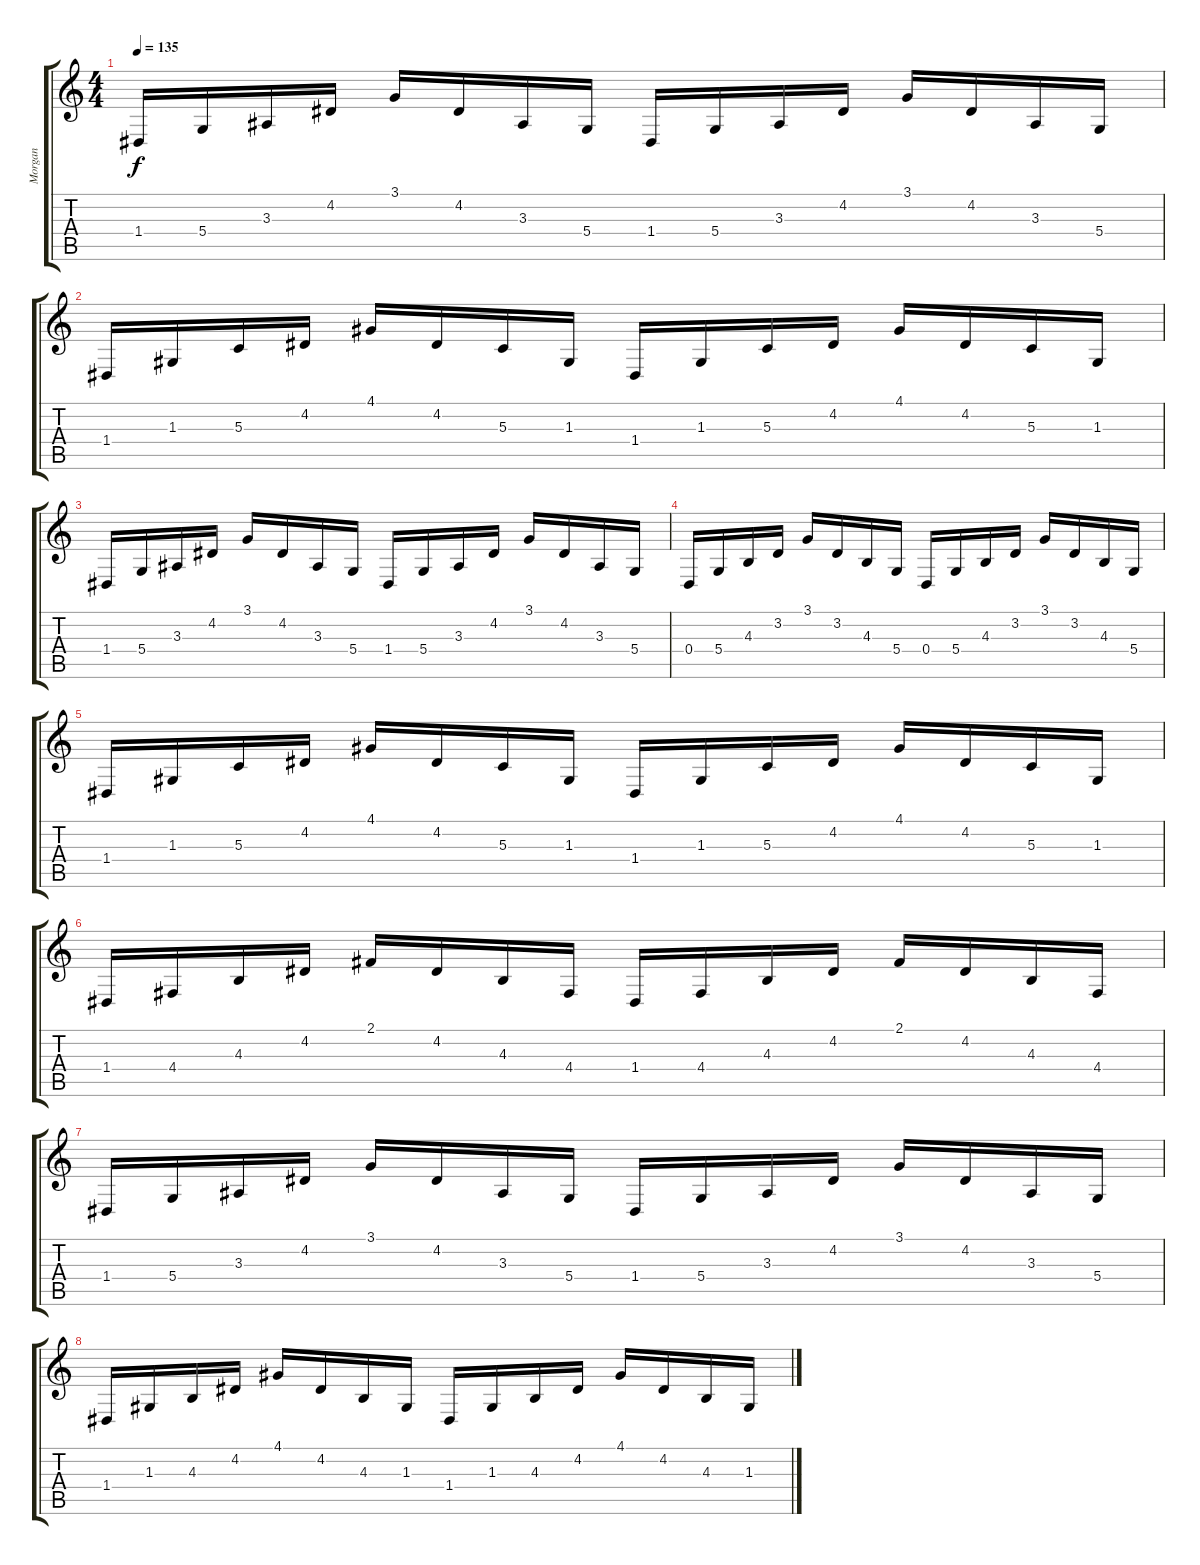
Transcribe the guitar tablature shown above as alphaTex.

\track ("Morgan" "Morgan") {instrument lead2sawtooth}
\staff {score tabs}
\tuning (E4 B3 G3 D3 A2 E2) {hide}
\ts (4 4)
\tempo 135
\clef g2
\ks c
1.4.16{dy f} 5.4.16 3.3.16 4.2.16 3.1.16 4.2.16 3.3.16 5.4.16 1.4.16 5.4.16 3.3.16 4.2.16 3.1.16 4.2.16 3.3.16 5.4.16 |
1.4.16 1.3.16 5.3.16 4.2.16 4.1.16 4.2.16 5.3.16 1.3.16 1.4.16 1.3.16 5.3.16 4.2.16 4.1.16 4.2.16 5.3.16 1.3.16 |
1.4.16 5.4.16 3.3.16 4.2.16 3.1.16 4.2.16 3.3.16 5.4.16 1.4.16 5.4.16 3.3.16 4.2.16 3.1.16 4.2.16 3.3.16 5.4.16 |
0.4.16 5.4.16 4.3.16 3.2.16 3.1.16 3.2.16 4.3.16 5.4.16 0.4.16 5.4.16 4.3.16 3.2.16 3.1.16 3.2.16 4.3.16 5.4.16 |
1.4.16 1.3.16 5.3.16 4.2.16 4.1.16 4.2.16 5.3.16 1.3.16 1.4.16 1.3.16 5.3.16 4.2.16 4.1.16 4.2.16 5.3.16 1.3.16 |
1.4.16 4.4.16 4.3.16 4.2.16 2.1.16 4.2.16 4.3.16 4.4.16 1.4.16 4.4.16 4.3.16 4.2.16 2.1.16 4.2.16 4.3.16 4.4.16 |
1.4.16 5.4.16 3.3.16 4.2.16 3.1.16 4.2.16 3.3.16 5.4.16 1.4.16 5.4.16 3.3.16 4.2.16 3.1.16 4.2.16 3.3.16 5.4.16 |
1.4.16 1.3.16 4.3.16 4.2.16 4.1.16 4.2.16 4.3.16 1.3.16 1.4.16 1.3.16 4.3.16 4.2.16 4.1.16 4.2.16 4.3.16 1.3.16
